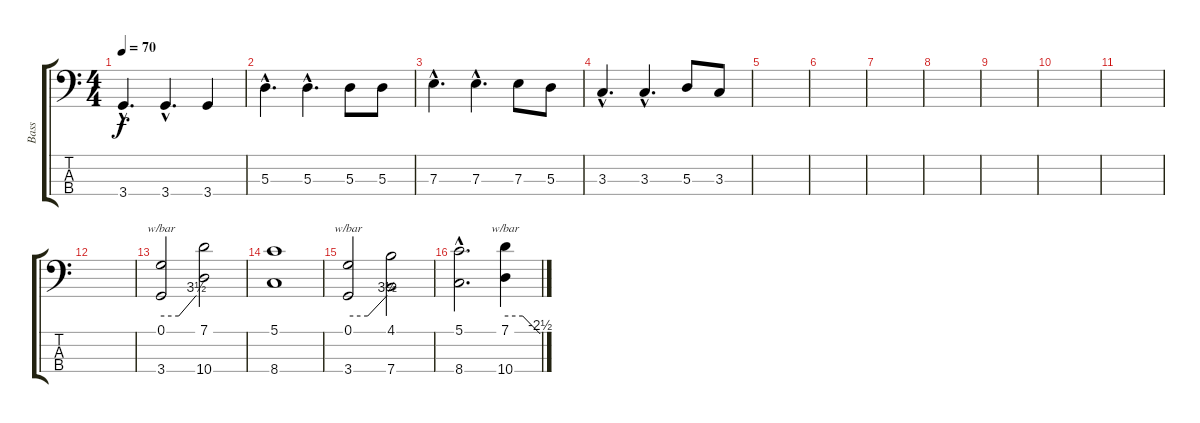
\track ("Bass" "Bass") {instrument acousticguitarsteel}
\staff {score tabs}
\tuning (G2 D2 A1 E1) {hide}
\ts (4 4)
\tempo 70
\clef f4
\ks c
3.4{hac}.4{d dy f} 3.4{hac}.4{d} 3.4.4 |
5.3{hac}.4{d} 5.3{hac}.4{d} 5.3.8 5.3.8 |
7.3{hac}.4{d} 7.3{hac}.4{d} 7.3.8 5.3.8 |
3.3{hac}.4{d} 3.3{hac}.4{d} 5.3.8 3.3.8 |
|
|
|
|
|
|
|
|
(0.1 3.4).2{tbe (custom default 0 0 30 0 60 14)} (7.1 10.4).2 |
(5.1 8.4).1 |
(0.1 3.4).2{tbe (custom default 0 0 30 0 60 14)} (4.1 7.4).2 |
(5.1{hac} 8.4{hac}).2{d} (7.1 10.4).4{tbe (custom default 0 0 30 0 60 -10)}
